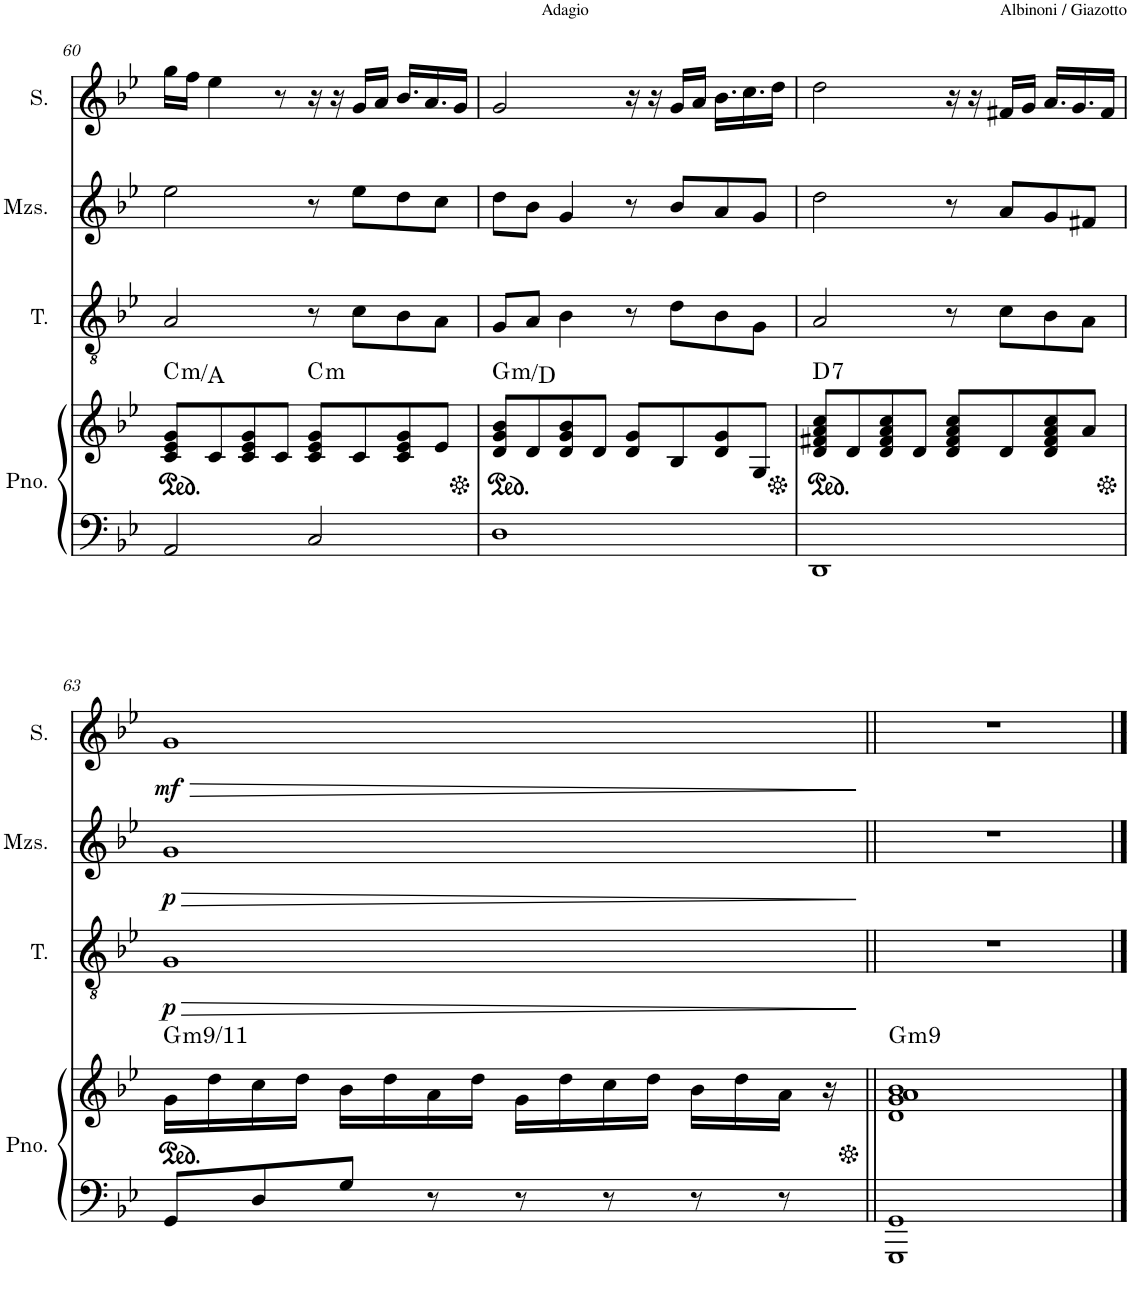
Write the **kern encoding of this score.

**kern	**kern	**harte	**kern	**dynam	**kern	**dynam	**kern	**dynam
*part4	*part4	*part4	*part3	*part3	*part2	*part2	*part1	*part1
*staff5	*staff4	*	*staff3	*staff3	*staff2	*staff2	*staff1	*staff1
*I"Piano	*	*	*I"Ténor	*	*I"Mezzo-soprano	*	*I"Soprano	*
*I'Pno.	*	*	*I'T.	*	*I'Mzs.	*	*I'S.	*
!!LO:PB:g=z
*clefF4	*clefG2	*	*clefGv2	*	*clefG2	*	*clefG2	*
*k[b-e-]	*k[b-e-]	*	*k[b-e-]	*	*k[b-e-]	*	*k[b-e-]	*
*M4/4	*M4/4	*	*M4/4	*	*M4/4	*	*M4/4	*
*	*ped	*	*	*	*	*	*	*
=60	=60	=60	=60	=60	=60	=60	=60	=60
!	!	!LO:H:kt=m	!	!	!	!	!	!
2AA/	8c/ 8e-/ 8g/L	C:min/6	2A/	.	2ee-\	.	16gg\LL	.
.	.	.	.	.	.	.	16ff\JJ	.
.	8c/	.	.	.	.	.	4ee-\	.
.	8c/ 8e-/ 8g/	.	.	.	.	.	.	.
.	8c/J	.	.	.	.	.	8r	.
!	!	!LO:H:kt=m	!	!	!	!	!	!
2C/	8c/ 8e-/ 8g/L	C:min	8r	.	8r	.	16r	.
.	.	.	.	.	.	.	16r	.
.	8c/	.	8c\L	.	8ee-\L	.	16g/LL	.
.	.	.	.	.	.	.	16a/JJ	.
.	8c/ 8e-/ 8g/	.	8B-\	.	8dd\	.	16.b-/LL	.
.	.	.	.	.	.	.	16.a/	.
.	8e-/J	.	8A\J	.	8cc\J	.	.	.
.	.	.	.	.	.	.	16g/JJ	.
=61	=61	=61	=61	=61	=61	=61	=61	=61
*	*Xped	*	*	*	*	*	*	*
*	*ped	*	*	*	*	*	*	*
!	!	!LO:H:kt=m	!	!	!	!	!	!
1D	8d/ 8g/ 8b-/L	G:min/5	8G/L	.	8dd\L	.	2g/	.
.	8d/	.	8A/J	.	8b-\J	.	.	.
.	8d/ 8g/ 8b-/	.	4B-\	.	4g/	.	.	.
.	8d/J	.	.	.	.	.	.	.
.	8d/ 8g/L	.	8r	.	8r	.	16r	.
.	.	.	.	.	.	.	16r	.
.	8B-/	.	8d\L	.	8b-/L	.	16g/LL	.
.	.	.	.	.	.	.	16a/JJ	.
.	8d/ 8g/	.	8B-\	.	8a/	.	16.b-\LL	.
.	.	.	.	.	.	.	16.cc\	.
.	8G/J	.	8G\J	.	8g/J	.	.	.
.	.	.	.	.	.	.	16dd\JJ	.
=62	=62	=62	=62	=62	=62	=62	=62	=62
*	*Xped	*	*	*	*	*	*	*
*	*ped	*	*	*	*	*	*	*
!	!	!LO:H:kt=7	!	!	!	!	!	!
1DD	8d/ 8f#X/ 8a/ 8cc/L	D:7	2A/	.	2dd\	.	2dd\	.
.	8d/	.	.	.	.	.	.	.
.	8d/ 8f#/ 8a/ 8cc/	.	.	.	.	.	.	.
.	8d/J	.	.	.	.	.	.	.
.	8d/ 8f#/ 8a/ 8cc/L	.	8r	.	8r	.	16r	.
.	.	.	.	.	.	.	16r	.
.	8d/	.	8c\L	.	8a/L	.	16f#X/LL	.
.	.	.	.	.	.	.	16g/JJ	.
.	8d/ 8f#/ 8a/ 8cc/	.	8B-\	.	8g/	.	16.a/LL	.
.	.	.	.	.	.	.	16.g/	.
.	8a/J	.	8A\J	.	8f#X/J	.	.	.
.	.	.	.	.	.	.	16f#/JJ	.
!!LO:LB:g=z
=63	=63	=63	=63	=63	=63	=63	=63	=63
*	*Xped	*	*	*	*	*	*	*
*	*ped	*	*	*	*	*	*	*
!	!	!	!	!LO:HP:b	!	!LO:HP:b	!	!LO:HP:b
!	!	!LO:H:kt=m9/11	!	!LO:DY:n=1:b	!	!LO:DY:n=1:b	!	!LO:DY:n=1:b
8GG/L	16g\LL	G:min	1G	> p	1g	> p	1g	> mf
.	16dd\	.	.	.	.	.	.	.
8D/	16cc\	.	.	.	.	.	.	.
.	16dd\JJ	.	.	.	.	.	.	.
8G/J	16b-\LL	.	.	.	.	.	.	.
.	16dd\	.	.	.	.	.	.	.
8r	16a\	.	.	.	.	.	.	.
.	16dd\JJ	.	.	.	.	.	.	.
8r	16g\LL	.	.	.	.	.	.	.
.	16dd\	.	.	.	.	.	.	.
8r	16cc\	.	.	.	.	.	.	.
.	16dd\JJ	.	.	.	.	.	.	.
8r	16b-\LL	.	.	.	.	.	.	.
.	16dd\	.	.	.	.	.	.	.
8r	16a\JJ	.	.	.	.	.	.	.
.	16r	.	.	.	.	.	.	.
.	.	.	.	]	.	]	.	]
=64||	=64||	=64||	=64||	=64||	=64||	=64||	=64||	=64||
*	*Xped	*	*	*	*	*	*	*
!	!	!LO:H:kt=m9	!	!	!	!	!	!
1GGG 1GG	1d 1g 1a 1b-	G:min9	1r	.	1r	.	1r	.
==	==	==	==	==	==	==	==	==
*-	*-	*-	*-	*-	*-	*-	*-	*-
